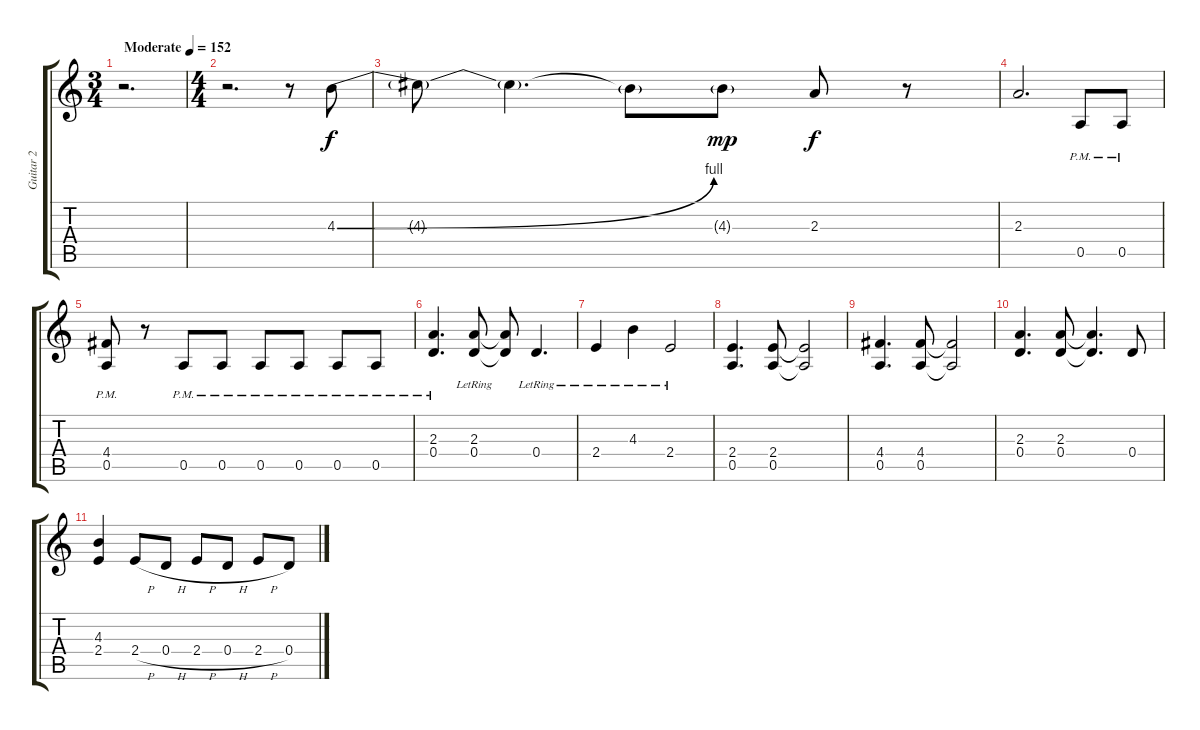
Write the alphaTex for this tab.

\track ("Guitar 2" "Guitar 2") {instrument electricguitarclean}
\staff {score tabs}
\tuning (E4 B3 G3 D3 A2 E2) {hide}
\ts (3 4)
\tempo (152 "Moderate")
\clef g2
\ks c
r.2{d dy f instrument electricguitarclean} |
\ts (4 4)
r.2{d} r.8 4.3{be (bend 0 0 60 4)}.8 |
4.3{t}.8 4.3{t}.4{d} 4.3{t}.8 4.3{g}.8{dy mp} 2.3.8{dy f} r.8 |
2.3.2{d} 0.5{pm}.8 0.5{pm}.8 |
(4.4{pm} 0.5{pm}).8 r.8 0.5{pm}.8 0.5{pm}.8 0.5{pm}.8 0.5{pm}.8 0.5{pm}.8 0.5{pm}.8 |
(2.3 0.4{pm}).4{d} (2.3{lr} 0.4).8 (2.3{t} 0.4{t}).8 0.4{lr}.4{d} |
2.4{lr}.4 4.3{lr}.4 2.4{lr}.2 |
(2.4 0.5).4{d} (2.4 0.5).8 (2.4{t} 0.5{t}).2 |
(4.4 0.5).4{d} (4.4 0.5).8 (4.4{t} 0.5{t}).2 |
(2.3 0.4).4{d} (2.3 0.4).8 (2.3{t} 0.4{t}).4{d} 0.4.8 |
(4.3 2.4).4 2.4{h}.8 0.4{h}.8 2.4{h}.8 0.4{h}.8 2.4{h}.8 0.4.8
